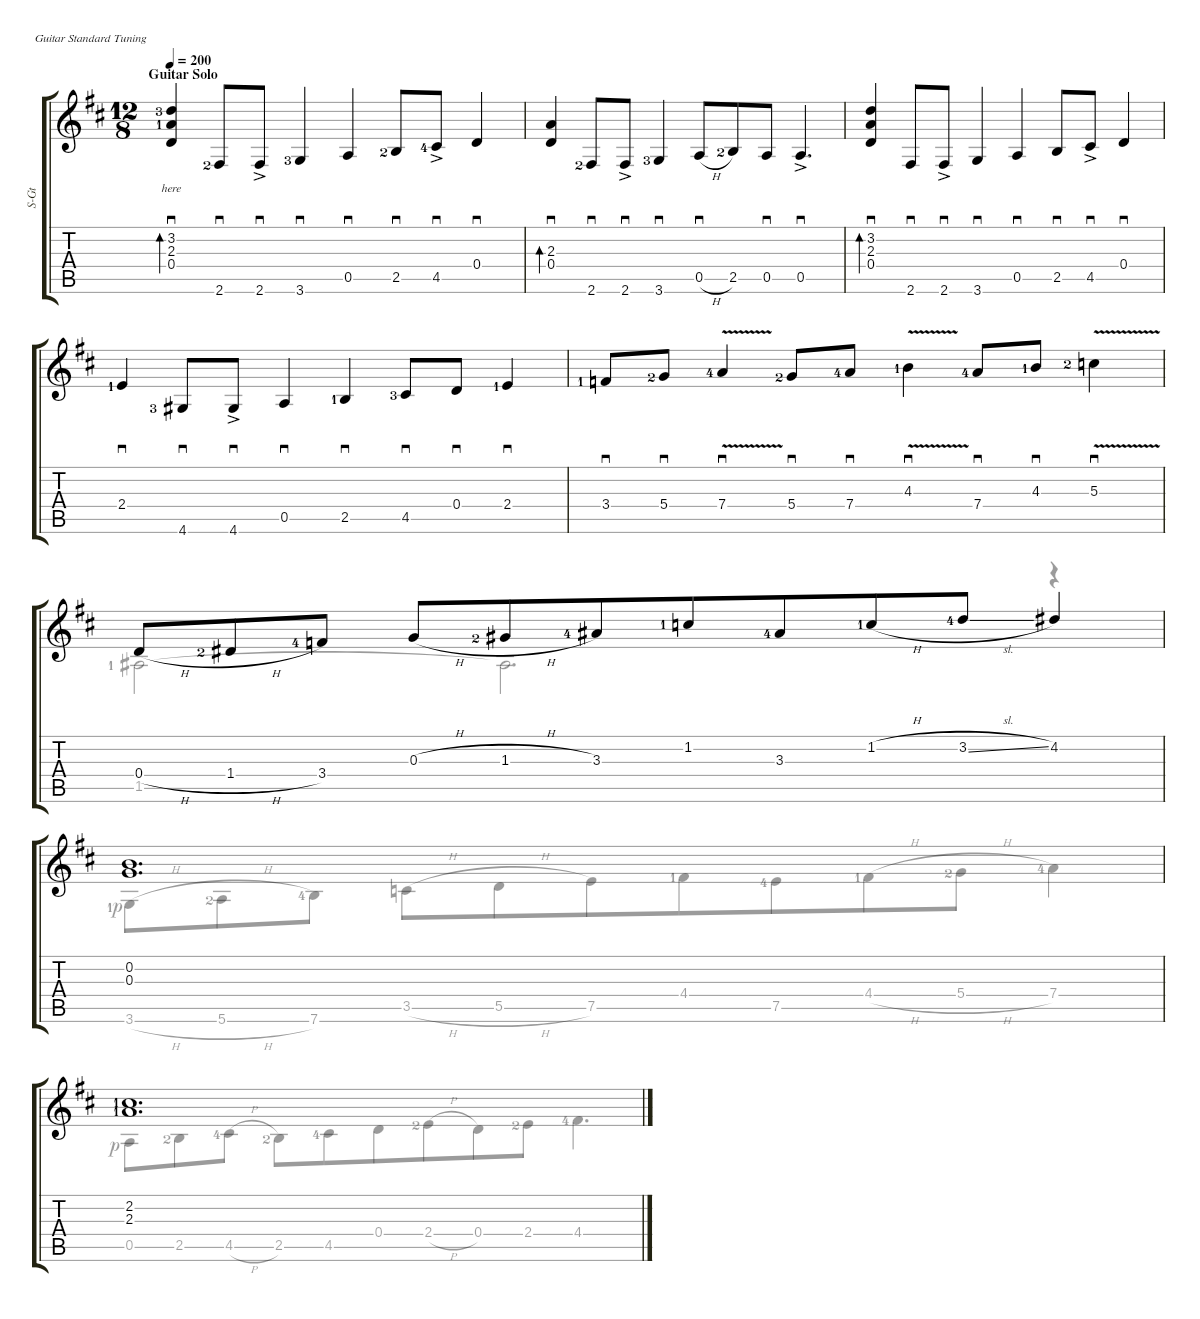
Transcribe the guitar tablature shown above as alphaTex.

\defaultSystemsLayout 4
\hideDynamics
\bracketExtendMode groupsimilarinstruments
\otherSystemsTrackNameOrientation horizontal
\defaultBarNumberDisplay Hide
\track ("Classic Guitar\n" "S-Gt") {instrument acousticguitarnylon}
\staff {score tabs}
\tuning (E4 B3 G3 D3 A2 E2)
\voice
\ts (12 8)
\section ("" "Guitar Solo")
\tempo 200
\clef g2
\ks d
(0.4 2.3{lf 2} 3.2{lf 4}).4{sd bd 30 lyrics (0 "here") lyrics (1 "") lyrics (2 "") lyrics (3 "") lyrics (4 "") dy mf beam merge} 2.6{lf 3}.8{sd lyrics (0 " ") lyrics (1 "") lyrics (2 "") lyrics (3 "") lyrics (4 "") beam merge} 2.6{ac}.8{sd lyrics (0 "") lyrics (1 "") lyrics (2 "") lyrics (3 "") lyrics (4 "") beam merge} 3.6{lf 4}.4{sd lyrics (0 "") lyrics (1 "") lyrics (2 "") lyrics (3 "") lyrics (4 "") beam merge} 0.5.4{sd lyrics (0 "") lyrics (1 "") lyrics (2 "") lyrics (3 "") lyrics (4 "") beam merge} 2.5{lf 3}.8{sd lyrics (0 "") lyrics (1 "") lyrics (2 "") lyrics (3 "") lyrics (4 "") beam merge} 4.5{ac lf 5}.8{sd lyrics (0 "") lyrics (1 "") lyrics (2 "") lyrics (3 "") lyrics (4 "") beam merge} 0.4.4{sd lyrics (0 "") lyrics (1 "") lyrics (2 "") lyrics (3 "") lyrics (4 "") beam merge} |
(0.4 2.3).4{sd bd 30 lyrics (0 "") lyrics (1 "") lyrics (2 "") lyrics (3 "") lyrics (4 "") beam merge} 2.6{lf 3}.8{sd lyrics (0 "") lyrics (1 "") lyrics (2 "") lyrics (3 "") lyrics (4 "") beam merge} 2.6{ac}.8{sd lyrics (0 "") lyrics (1 "") lyrics (2 "") lyrics (3 "") lyrics (4 "") beam merge} 3.6{lf 4}.4{sd lyrics (0 "") lyrics (1 "") lyrics (2 "") lyrics (3 "") lyrics (4 "") beam merge} 0.5{h}.8{sd lyrics (0 "") lyrics (1 "") lyrics (2 "") lyrics (3 "") lyrics (4 "") beam merge} 2.5{lf 3}.8{lyrics (0 "") lyrics (1 "") lyrics (2 "") lyrics (3 "") lyrics (4 "") beam merge} 0.5.8{sd lyrics (0 "") lyrics (1 "") lyrics (2 "") lyrics (3 "") lyrics (4 "") beam merge} 0.5{ac}.4{d sd lyrics (0 "") lyrics (1 "") lyrics (2 "") lyrics (3 "") lyrics (4 "") beam merge} |
(0.4 2.3 3.2).4{sd bd 30 lyrics (0 "") lyrics (1 "") lyrics (2 "") lyrics (3 "") lyrics (4 "") beam merge} 2.6.8{sd lyrics (0 "") lyrics (1 "") lyrics (2 "") lyrics (3 "") lyrics (4 "") beam merge} 2.6{ac}.8{sd lyrics (0 "") lyrics (1 "") lyrics (2 "") lyrics (3 "") lyrics (4 "") beam merge} 3.6.4{sd lyrics (0 "") lyrics (1 "") lyrics (2 "") lyrics (3 "") lyrics (4 "") beam merge} 0.5.4{sd lyrics (0 "") lyrics (1 "") lyrics (2 "") lyrics (3 "") lyrics (4 "") beam merge} 2.5.8{sd lyrics (0 "") lyrics (1 "") lyrics (2 "") lyrics (3 "") lyrics (4 "") beam merge} 4.5{ac}.8{sd lyrics (0 "") lyrics (1 "") lyrics (2 "") lyrics (3 "") lyrics (4 "") beam merge} 0.4.4{sd lyrics (0 "") lyrics (1 "") lyrics (2 "") lyrics (3 "") lyrics (4 "") beam merge} |
2.4{lf 2}.4{sd lyrics (0 "") lyrics (1 "") lyrics (2 "") lyrics (3 "") lyrics (4 "") beam merge} 4.6{lf 4}.8{sd lyrics (0 "") lyrics (1 "") lyrics (2 "") lyrics (3 "") lyrics (4 "") beam merge} 4.6{ac}.8{sd lyrics (0 "") lyrics (1 "") lyrics (2 "") lyrics (3 "") lyrics (4 "") beam merge} 0.5.4{sd lyrics (0 "") lyrics (1 "") lyrics (2 "") lyrics (3 "") lyrics (4 "") beam merge} 2.5{lf 2}.4{sd lyrics (0 "") lyrics (1 "") lyrics (2 "") lyrics (3 "") lyrics (4 "") beam merge} 4.5{lf 4}.8{sd lyrics (0 "") lyrics (1 "") lyrics (2 "") lyrics (3 "") lyrics (4 "") beam merge} 0.4.8{sd lyrics (0 "") lyrics (1 "") lyrics (2 "") lyrics (3 "") lyrics (4 "") beam merge} 2.4{lf 2}.4{sd lyrics (0 "") lyrics (1 "") lyrics (2 "") lyrics (3 "") lyrics (4 "")} |
3.4{lf 2}.8{sd lyrics (0 "") lyrics (1 "") lyrics (2 "") lyrics (3 "") lyrics (4 "")} 5.4{lf 3}.8{sd lyrics (0 "") lyrics (1 "") lyrics (2 "") lyrics (3 "") lyrics (4 "")} 7.4{v lf 5}.4{sd lyrics (0 "") lyrics (1 "") lyrics (2 "") lyrics (3 "") lyrics (4 "")} 5.4{lf 3}.8{sd lyrics (0 "") lyrics (1 "") lyrics (2 "") lyrics (3 "") lyrics (4 "")} 7.4{lf 5}.8{sd lyrics (0 "") lyrics (1 "") lyrics (2 "") lyrics (3 "") lyrics (4 "")} 4.3{v lf 2}.4{sd lyrics (0 "") lyrics (1 "") lyrics (2 "") lyrics (3 "") lyrics (4 "")} 7.4{lf 5}.8{sd lyrics (0 "") lyrics (1 "") lyrics (2 "") lyrics (3 "") lyrics (4 "") beam merge} 4.3{lf 2}.8{sd lyrics (0 "") lyrics (1 "") lyrics (2 "") lyrics (3 "") lyrics (4 "")} 5.3{v lf 3}.4{sd lyrics (0 "") lyrics (1 "") lyrics (2 "") lyrics (3 "") lyrics (4 "")} |
0.4{h}.8{lyrics (0 "") lyrics (1 "") lyrics (2 "") lyrics (3 "") lyrics (4 "")} 1.4{h lf 3}.8{lyrics (0 "") lyrics (1 "") lyrics (2 "") lyrics (3 "") lyrics (4 "") beam merge} 3.4{lf 5}.8{lyrics (0 "") lyrics (1 "") lyrics (2 "") lyrics (3 "") lyrics (4 "")} 0.3{h}.8{lyrics (0 "") lyrics (1 "") lyrics (2 "") lyrics (3 "") lyrics (4 "")} 1.3{h lf 3}.8{lyrics (0 "") lyrics (1 "") lyrics (2 "") lyrics (3 "") lyrics (4 "")} 3.3{lf 5}.8{lyrics (0 "") lyrics (1 "") lyrics (2 "") lyrics (3 "") lyrics (4 "") beam merge} 1.2{lf 2}.8{lyrics (0 "") lyrics (1 "") lyrics (2 "") lyrics (3 "") lyrics (4 "")} 3.3{lf 5}.8{lyrics (0 "") lyrics (1 "") lyrics (2 "") lyrics (3 "") lyrics (4 "")} 1.2{h lf 2}.8{lyrics (0 "") lyrics (1 "") lyrics (2 "") lyrics (3 "") lyrics (4 "") beam merge} 3.2{sl lf 5}.8{lyrics (0 "") lyrics (1 "") lyrics (2 "") lyrics (3 "") lyrics (4 "")} 4.2.4{lyrics (0 "") lyrics (1 "") lyrics (2 "") lyrics (3 "") lyrics (4 "")} |
(0.2 0.3).1{d lyrics (0 "") lyrics (1 "") lyrics (2 "") lyrics (3 "") lyrics (4 "")} |
(2.2{lf 2} 2.3{lf 2}).1{d lyrics (0 "") lyrics (1 "") lyrics (2 "") lyrics (3 "") lyrics (4 "")}
\voice
\clef g2
\ottava regular
\simile none
\ks d
|
|
|
|
|
1.5{lf 2}.2 1.5{t}.2{d} r.4 |
3.6{h lf 2 rf 1}.8 5.6{h lf 3}.8{beam merge} 7.6{lf 5}.8 3.5{h}.8 5.5{h}.8 7.5.8{beam merge} 4.4{lf 2}.8 7.5{lf 5}.8 4.4{h lf 2}.8{beam merge} 5.4{h lf 3}.8 7.4{lf 5}.4 |
0.5{rf 1}.8 2.5{lf 3}.8{beam merge} 4.5{h lf 5}.8 2.5{lf 3}.8 4.5{lf 5}.8 0.4.8{beam merge} 2.4{h lf 3}.8 0.4.8 2.4{lf 3}.8 4.4{lf 5}.4{d}
